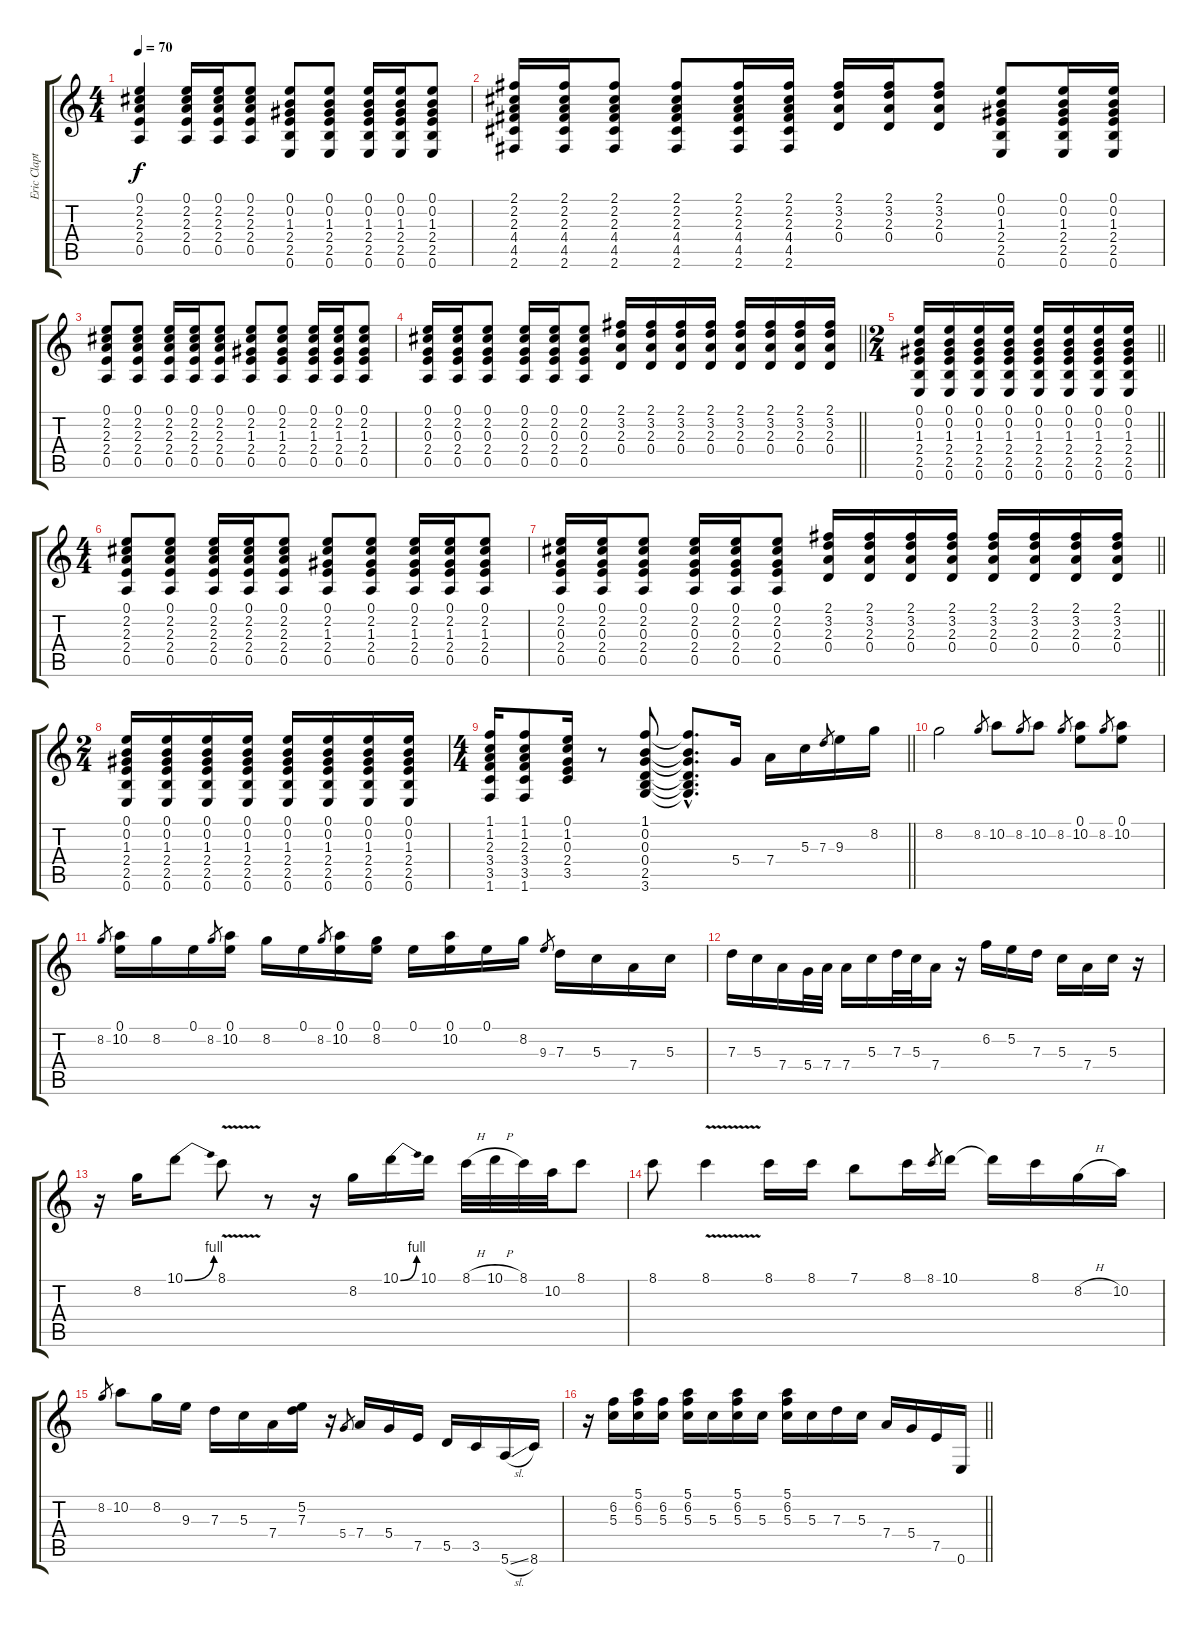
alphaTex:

\track ("Eric Clapton Guitar I" "Eric Clapt") {instrument acousticguitarnylon}
\staff {score tabs}
\tuning (E4 B3 G3 D3 A2 E2) {hide}
\ts (4 4)
\tempo 70
\clef g2
\ks c
(0.1 2.2 2.3 2.4 0.5).4{dy f} (0.1 2.2 2.3 2.4 0.5).16 (0.1 2.2 2.3 2.4 0.5).16 (0.1 2.2 2.3 2.4 0.5).8 (0.1 0.2 1.3 2.4 2.5 0.6).8 (0.1 0.2 1.3 2.4 2.5 0.6).8 (0.1 0.2 1.3 2.4 2.5 0.6).16 (0.1 0.2 1.3 2.4 2.5 0.6).16 (0.1 0.2 1.3 2.4 2.5 0.6).8 |
(2.1 2.2 2.3 4.4 4.5 2.6).16 (2.1 2.2 2.3 4.4 4.5 2.6).16 (2.1 2.2 2.3 4.4 4.5 2.6).8 (2.1 2.2 2.3 4.4 4.5 2.6).8 (2.1 2.2 2.3 4.4 4.5 2.6).16 (2.1 2.2 2.3 4.4 4.5 2.6).16 (2.1 3.2 2.3 0.4).16 (2.1 3.2 2.3 0.4).16 (2.1 3.2 2.3 0.4).8 (0.1 0.2 1.3 2.4 2.5 0.6).8 (0.1 0.2 1.3 2.4 2.5 0.6).16 (0.1 0.2 1.3 2.4 2.5 0.6).16 |
(0.1 2.2 2.3 2.4 0.5).8 (0.1 2.2 2.3 2.4 0.5).8 (0.1 2.2 2.3 2.4 0.5).16 (0.1 2.2 2.3 2.4 0.5).16 (0.1 2.2 2.3 2.4 0.5).8 (0.1 2.2 1.3 2.4 0.5).8 (0.1 2.2 1.3 2.4 0.5).8 (0.1 2.2 1.3 2.4 0.5).16 (0.1 2.2 1.3 2.4 0.5).16 (0.1 2.2 1.3 2.4 0.5).8 |
\barLineRight lightlight
(0.1 2.2 0.3 2.4 0.5).16 (0.1 2.2 0.3 2.4 0.5).16 (0.1 2.2 0.3 2.4 0.5).8 (0.1 2.2 0.3 2.4 0.5).16 (0.1 2.2 0.3 2.4 0.5).16 (0.1 2.2 0.3 2.4 0.5).8 (2.1 3.2 2.3 0.4).16 (2.1 3.2 2.3 0.4).16 (2.1 3.2 2.3 0.4).16 (2.1 3.2 2.3 0.4).16 (2.1 3.2 2.3 0.4).16 (2.1 3.2 2.3 0.4).16 (2.1 3.2 2.3 0.4).16 (2.1 3.2 2.3 0.4).16 |
\ts (2 4)
\barLineRight lightlight
(0.1 0.2 1.3 2.4 2.5 0.6).16 (0.1 0.2 1.3 2.4 2.5 0.6).16 (0.1 0.2 1.3 2.4 2.5 0.6).16 (0.1 0.2 1.3 2.4 2.5 0.6).16 (0.1 0.2 1.3 2.4 2.5 0.6).16 (0.1 0.2 1.3 2.4 2.5 0.6).16 (0.1 0.2 1.3 2.4 2.5 0.6).16 (0.1 0.2 1.3 2.4 2.5 0.6).16 |
\ts (4 4)
(0.1 2.2 2.3 2.4 0.5).8 (0.1 2.2 2.3 2.4 0.5).8 (0.1 2.2 2.3 2.4 0.5).16 (0.1 2.2 2.3 2.4 0.5).16 (0.1 2.2 2.3 2.4 0.5).8 (0.1 2.2 1.3 2.4 0.5).8 (0.1 2.2 1.3 2.4 0.5).8 (0.1 2.2 1.3 2.4 0.5).16 (0.1 2.2 1.3 2.4 0.5).16 (0.1 2.2 1.3 2.4 0.5).8 |
\barLineRight lightlight
(0.1 2.2 0.3 2.4 0.5).16 (0.1 2.2 0.3 2.4 0.5).16 (0.1 2.2 0.3 2.4 0.5).8 (0.1 2.2 0.3 2.4 0.5).16 (0.1 2.2 0.3 2.4 0.5).16 (0.1 2.2 0.3 2.4 0.5).8 (2.1 3.2 2.3 0.4).16 (2.1 3.2 2.3 0.4).16 (2.1 3.2 2.3 0.4).16 (2.1 3.2 2.3 0.4).16 (2.1 3.2 2.3 0.4).16 (2.1 3.2 2.3 0.4).16 (2.1 3.2 2.3 0.4).16 (2.1 3.2 2.3 0.4).16 |
\ts (2 4)
(0.1 0.2 1.3 2.4 2.5 0.6).16 (0.1 0.2 1.3 2.4 2.5 0.6).16 (0.1 0.2 1.3 2.4 2.5 0.6).16 (0.1 0.2 1.3 2.4 2.5 0.6).16 (0.1 0.2 1.3 2.4 2.5 0.6).16 (0.1 0.2 1.3 2.4 2.5 0.6).16 (0.1 0.2 1.3 2.4 2.5 0.6).16 (0.1 0.2 1.3 2.4 2.5 0.6).16 |
\ts (4 4)
\barLineRight lightlight
(1.1 1.2 2.3 3.4 3.5 1.6).16 (1.1 1.2 2.3 3.4 3.5 1.6).8 (0.1 1.2 0.3 2.4 3.5).16 r.8 (1.1 0.2 0.3 0.4 2.5 3.6).8 (1.1{hac t} 0.2{hac t} 0.3{hac t} 0.4{hac t} 2.5{hac t} 3.6{hac t}).8{d} 5.4.16 7.4.16 5.3.16 7.3.8{gr} 9.3.16 8.2.16 |
8.2.2 8.2.8{gr} 10.2.8 8.2.8{gr} 10.2.8 8.2.8{gr} (0.1 10.2).8 8.2.8{gr} (0.1 10.2).8 |
8.2.8{gr} (0.1 10.2).16 8.2.16 0.1.16 8.2.8{gr} (0.1 10.2).16 8.2.16 0.1.16 8.2.8{gr} (0.1 10.2).16 (0.1 8.2).16 0.1.16 (0.1 10.2).16 0.1.16 8.2.16 9.3.8{gr} 7.3.16 5.3.16 7.4.16 5.3.16 |
7.3.16 5.3.16 7.4.16 5.4.32 7.4.32 7.4.16 5.3.16 7.3.32 5.3.32 7.4.16 r.16 6.2.16 5.2.16 7.3.16 5.3.16 7.4.16 5.3.16 r.16 |
r.16 8.2.16 10.1{be (bend 0 0 60 4)}.8 8.1{v}.8 r.8 r.16 8.2.16 10.1{be (bend 0 0 60 4)}.16 10.1.16 8.1{h}.32 10.1{h}.32 8.1.32 10.2.32 8.1.8 |
8.1.8 8.1{v}.4 8.1.16 8.1.16 7.1.8 8.1.16 8.1.8{gr} 10.1.16 10.1{t}.16 8.1.16 8.2{h}.16 10.2.16 |
8.2.8{gr} 10.2.8 8.2.16 9.3.16 7.3.16 5.3.16 7.4.16 (5.2 7.3).16 r.16 5.4.8{gr} 7.4.16 5.4.16 7.5.16 5.5.16 3.5.16 5.6{sl}.16 8.6.16 |
\barLineRight lightlight
r.16 (6.2 5.3).16 (5.1 6.2 5.3).16 (6.2 5.3).16 (5.1 6.2 5.3).16 5.3.16 (5.1 6.2 5.3).16 5.3.16 (5.1 6.2 5.3).16 5.3.16 7.3.16 5.3.16 7.4.16 5.4.16 7.5.16 0.6.16
